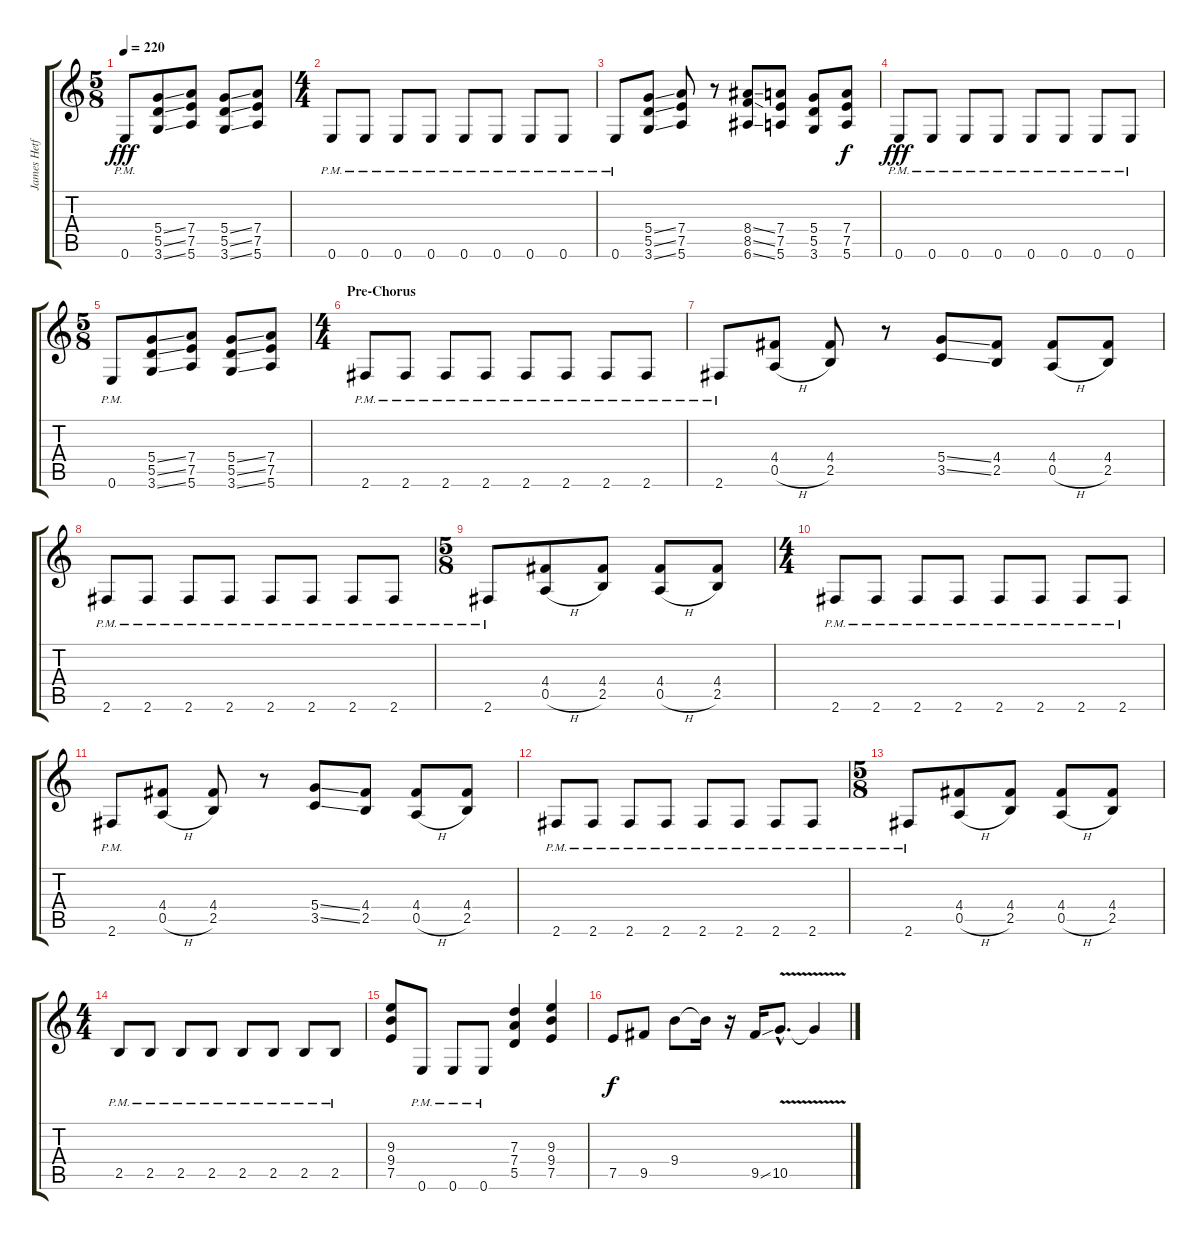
\track ("James Hetfield" "James Hetf") {instrument distortionguitar}
\staff {score tabs}
\tuning (E4 B3 G3 D3 A2 E2) {hide}
\ts (5 8)
\tempo 220
\clef g2
\ks c
0.6{pm}.8{dy fff} (5.4{ss} 5.5{ss} 3.6{ss}).8 (7.4 7.5 5.6).8 (5.4{ss} 5.5{ss} 3.6{ss}).8 (7.4 7.5 5.6).8 |
\ts (4 4)
0.6{pm}.8 0.6{pm}.8 0.6{pm}.8 0.6{pm}.8 0.6{pm}.8 0.6{pm}.8 0.6{pm}.8 0.6{pm}.8 |
0.6{pm}.8 (5.4{ss} 5.5{ss} 3.6{ss}).8 (7.4 7.5 5.6).8 r.8 (8.4{ss} 8.5{ss} 6.6{ss}).8 (7.4 7.5 5.6).8 (5.4 5.5 3.6).8 (7.4 7.5 5.6).8{dy f} |
0.6{pm}.8{dy fff} 0.6{pm}.8 0.6{pm}.8 0.6{pm}.8 0.6{pm}.8 0.6{pm}.8 0.6{pm}.8 0.6{pm}.8 |
\ts (5 8)
0.6{pm}.8 (5.4{ss} 5.5{ss} 3.6{ss}).8 (7.4 7.5 5.6).8 (5.4{ss} 5.5{ss} 3.6{ss}).8 (7.4 7.5 5.6).8 |
\ts (4 4)
\section ("" "Pre-Chorus")
2.6{pm}.8 2.6{pm}.8 2.6{pm}.8 2.6{pm}.8 2.6{pm}.8 2.6{pm}.8 2.6{pm}.8 2.6{pm}.8 |
2.6{pm}.8 (4.4 0.5{h}).8 (4.4 2.5).8 r.8 (5.4{ss} 3.5{ss}).8 (4.4 2.5).8 (4.4 0.5{h}).8 (4.4 2.5).8 |
2.6{pm}.8 2.6{pm}.8 2.6{pm}.8 2.6{pm}.8 2.6{pm}.8 2.6{pm}.8 2.6{pm}.8 2.6{pm}.8 |
\ts (5 8)
2.6{pm}.8 (4.4 0.5{h}).8 (4.4 2.5).8 (4.4 0.5{h}).8 (4.4 2.5).8 |
\ts (4 4)
2.6{pm}.8 2.6{pm}.8 2.6{pm}.8 2.6{pm}.8 2.6{pm}.8 2.6{pm}.8 2.6{pm}.8 2.6{pm}.8 |
2.6{pm}.8 (4.4 0.5{h}).8 (4.4 2.5).8 r.8 (5.4{ss} 3.5{ss}).8 (4.4 2.5).8 (4.4 0.5{h}).8 (4.4 2.5).8 |
2.6{pm}.8 2.6{pm}.8 2.6{pm}.8 2.6{pm}.8 2.6{pm}.8 2.6{pm}.8 2.6{pm}.8 2.6{pm}.8 |
\ts (5 8)
2.6{pm}.8 (4.4 0.5{h}).8 (4.4 2.5).8 (4.4 0.5{h}).8 (4.4 2.5).8 |
\ts (4 4)
2.5{pm}.8 2.5{pm}.8 2.5{pm}.8 2.5{pm}.8 2.5{pm}.8 2.5{pm}.8 2.5{pm}.8 2.5{pm}.8 |
(9.3 9.4 7.5).8 0.6{pm}.8 0.6{pm}.8 0.6{pm}.8 (7.3 7.4 5.5).4 (9.3 9.4 7.5).4 |
7.5.8{dy f} 9.5.8 9.4.8 9.4{t}.16 r.16 9.5{ss}.16 10.5{v hac}.8{d} 10.5{t}.4
